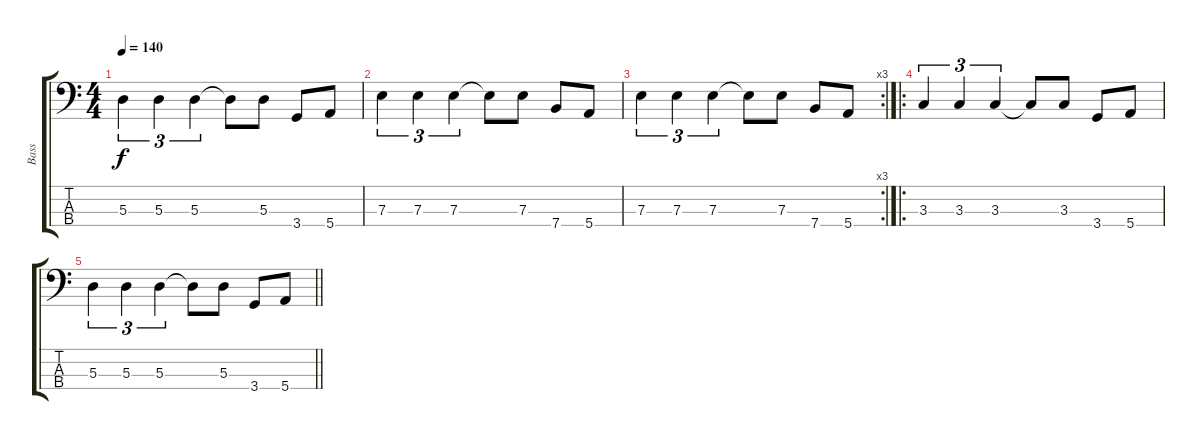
\track ("Bass" "Bass") {instrument electricbassfinger}
\staff {score tabs}
\tuning (G2 D2 A1 E1) {hide}
\ts (4 4)
\tempo 140
\clef f4
\ks c
5.3.4{tu (3 2) dy f} 5.3.4{tu (3 2)} 5.3.4{tu (3 2)} 5.3{t}.8 5.3.8 3.4.8 5.4.8 |
7.3.4{tu (3 2)} 7.3.4{tu (3 2)} 7.3.4{tu (3 2)} 7.3{t}.8 7.3.8 7.4.8 5.4.8 |
\rc 3
7.3.4{tu (3 2)} 7.3.4{tu (3 2)} 7.3.4{tu (3 2)} 7.3{t}.8 7.3.8 7.4.8 5.4.8 |
\ro
3.3.4{tu (3 2)} 3.3.4{tu (3 2)} 3.3.4{tu (3 2)} 3.3{t}.8 3.3.8 3.4.8 5.4.8 |
\barLineRight lightlight
5.3.4{tu (3 2)} 5.3.4{tu (3 2)} 5.3.4{tu (3 2)} 5.3{t}.8 5.3.8 3.4.8 5.4.8
